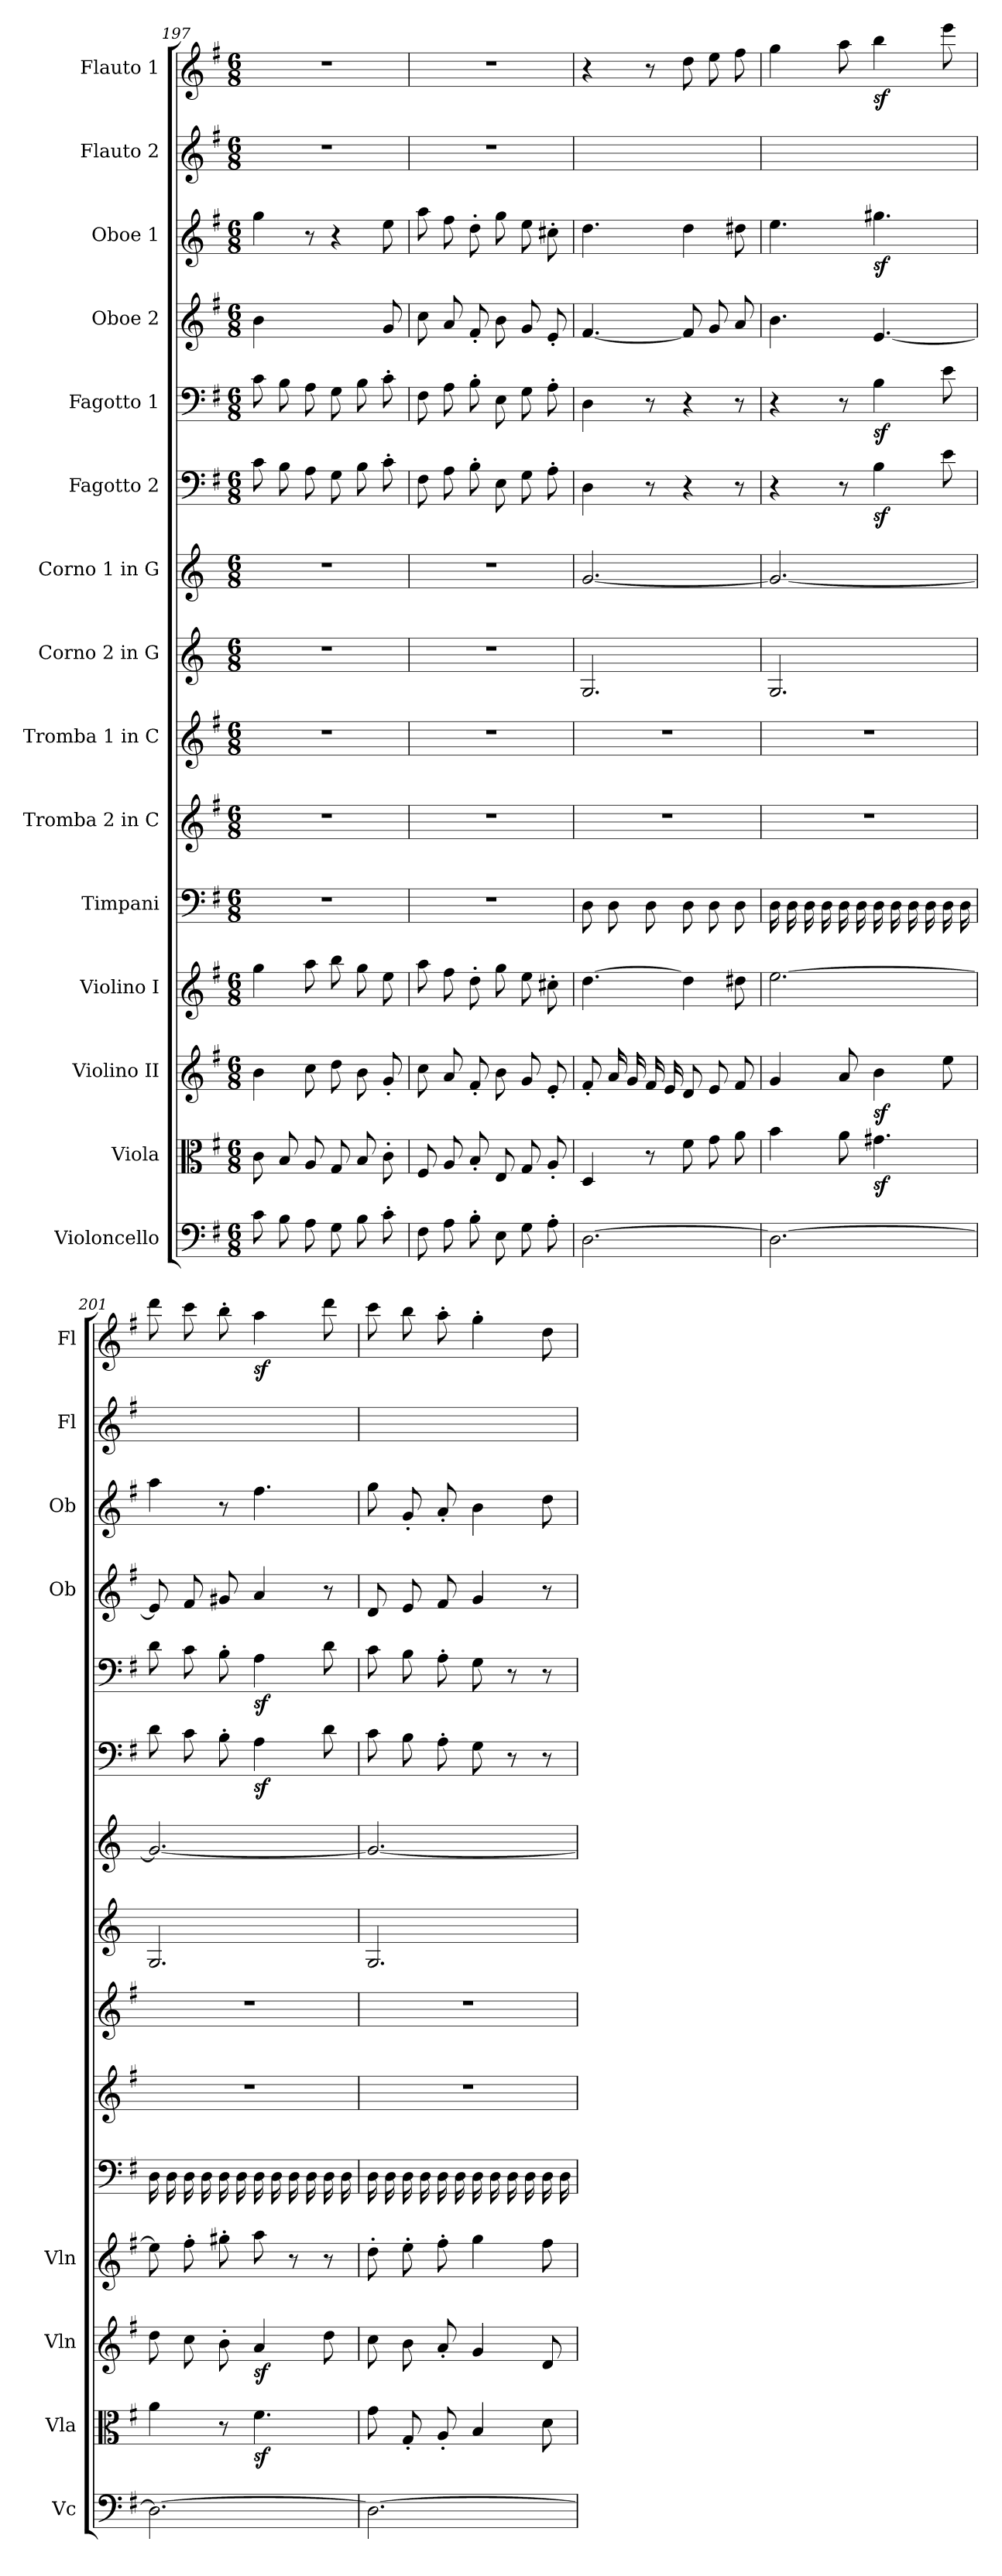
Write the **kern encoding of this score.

**kern	**kern	**dynam	**kern	**dynam	**kern	**kern	**kern	**kern	**kern	**kern	**kern	**dynam	**kern	**dynam	**kern	**kern	**dynam	**kern	**kern	**dynam
*part15	*part14	*part14	*part13	*part13	*part12	*part11	*part10	*part9	*part8	*part7	*part6	*part6	*part5	*part5	*part4	*part3	*part3	*part2	*part1	*part1
*staff15	*staff14	*staff14	*staff13	*staff13	*staff12	*staff11	*staff10	*staff9	*staff8	*staff7	*staff6	*staff6	*staff5	*staff5	*staff4	*staff3	*staff3	*staff2	*staff1	*staff1
*I"Violoncello	*I"Viola	*	*I"Violino II	*	*I"Violino I	*I"Timpani	*I"Tromba 2 in C	*I"Tromba 1 in C	*I"Corno 2 in G	*I"Corno 1 in G	*I"Fagotto 2	*	*I"Fagotto 1	*	*I"Oboe 2	*I"Oboe 1	*	*I"Flauto 2	*I"Flauto 1	*
*I'Vc	*I'Vla	*	*I'Vln	*	*I'Vln	*	*	*	*	*	*	*	*	*	*I'Ob	*I'Ob	*	*I'Fl	*I'Fl	*
*clefF4	*clefC3	*	*clefG2	*	*clefG2	*clefF4	*clefG2	*clefG2	*clefG2	*clefG2	*clefF4	*	*clefF4	*	*clefG2	*clefG2	*	*clefG2	*clefG2	*
*	*	*	*	*	*	*	*ITrd1c2	*ITrd1c2	*ITrd-4c-7	*ITrd-4c-7	*	*	*	*	*	*	*	*	*	*
*k[f#]	*k[f#]	*	*k[f#]	*	*k[f#]	*k[f#]	*k[b-]	*k[b-]	*k[f#]	*k[f#]	*k[f#]	*	*k[f#]	*	*k[f#]	*k[f#]	*	*k[f#]	*k[f#]	*
*G:	*G:	*	*G:	*	*G:	*G:	*F:	*F:	*G:	*G:	*G:	*	*G:	*	*G:	*G:	*	*G:	*G:	*
*M6/8	*M6/8	*	*M6/8	*	*M6/8	*M6/8	*M6/8	*M6/8	*M6/8	*M6/8	*M6/8	*	*M6/8	*	*M6/8	*M6/8	*	*M6/8	*M6/8	*
=197	=197	=197	=197	=197	=197	=197	=197	=197	=197	=197	=197	=197	=197	=197	=197	=197	=197	=197	=197	=197
8c	8c	.	4b	.	4gg	2.r	2.r	2.r	2.r	2.r	8c	.	8c	.	4b	4gg	.	2.r	2.r	.
8B	8B	.	.	.	.	.	.	.	.	.	8B	.	8B	.	.	.	.	.	.	.
8A	8A	.	8cc	.	8aa	.	.	.	.	.	8A	.	8A	.	8ryy	8r	.	.	.	.
8G	8G	.	8dd	.	8bb	.	.	.	.	.	8G	.	8G	.	4ryy	4r	.	.	.	.
8B	8B	.	8b	.	8gg	.	.	.	.	.	8B	.	8B	.	.	.	.	.	.	.
8c'	8c'	.	8g'	.	8ee	.	.	.	.	.	8c'	.	8c'	.	8g	8ee	.	.	.	.
=198	=198	=198	=198	=198	=198	=198	=198	=198	=198	=198	=198	=198	=198	=198	=198	=198	=198	=198	=198	=198
8F#	8F#	.	8cc	.	8aa	2.r	2.r	2.r	2.r	2.r	8F#	.	8F#	.	8cc	8aa	.	2.r	2.r	.
8A	8A	.	8a	.	8ff#	.	.	.	.	.	8A	.	8A	.	8a	8ff#	.	.	.	.
8B'	8B'	.	8f#'	.	8dd'	.	.	.	.	.	8B'	.	8B'	.	8f#'	8dd'	.	.	.	.
8E	8E	.	8b	.	8gg	.	.	.	.	.	8E	.	8E	.	8b	8gg	.	.	.	.
8G	8G	.	8g	.	8ee	.	.	.	.	.	8G	.	8G	.	8g	8ee	.	.	.	.
8A'	8A'	.	8e'	.	8cc#X'	.	.	.	.	.	8A'	.	8A'	.	8e'	8cc#X'	.	.	.	.
=199	=199	=199	=199	=199	=199	=199	=199	=199	=199	=199	=199	=199	=199	=199	=199	=199	=199	=199	=199	=199
[2.D	4D	.	8f#'	.	[4.dd	8D	2.r	2.r	2.d	[2.dd	4D	.	4D	.	[4.f#	4.dd	.	2.ryy	4r	.
.	.	.	16a	.	.	8D	.	.	.	.	.	.	.	.	.	.	.	.	.	.
.	.	.	16g	.	.	.	.	.	.	.	.	.	.	.	.	.	.	.	.	.
.	8r	.	16f#	.	.	8D	.	.	.	.	8r	.	8r	.	.	.	.	.	8r	.
.	.	.	16e	.	.	.	.	.	.	.	.	.	.	.	.	.	.	.	.	.
.	8f#	.	8d	.	4dd]	8D	.	.	.	.	4r	.	4r	.	8f#]	4dd	.	.	8dd	.
.	8g	.	8e	.	.	8D	.	.	.	.	.	.	.	.	8g	.	.	.	8ee	.
.	8a	.	8f#	.	8dd#X	8D	.	.	.	.	8r	.	8r	.	8a	8dd#X	.	.	8ff#	.
=200	=200	=200	=200	=200	=200	=200	=200	=200	=200	=200	=200	=200	=200	=200	=200	=200	=200	=200	=200	=200
2.D_	4b	.	4g	.	[2.ee	16D	2.r	2.r	2.d	2.dd_	4r	.	4r	.	4.b	4.ee	.	2.ryy	4gg	.
.	.	.	.	.	.	16D	.	.	.	.	.	.	.	.	.	.	.	.	.	.
.	.	.	.	.	.	16D	.	.	.	.	.	.	.	.	.	.	.	.	.	.
.	.	.	.	.	.	16D	.	.	.	.	.	.	.	.	.	.	.	.	.	.
.	8a	.	8a	.	.	16D	.	.	.	.	8r	.	8r	.	.	.	.	.	8aa	.
.	.	.	.	.	.	16D	.	.	.	.	.	.	.	.	.	.	.	.	.	.
.	4.g#X	sf	4b	sf	.	16D	.	.	.	.	4B	sf	4B	sf	[4.e	4.gg#X	sf	.	4bb	sf
.	.	.	.	.	.	16D	.	.	.	.	.	.	.	.	.	.	.	.	.	.
.	.	.	.	.	.	16D	.	.	.	.	.	.	.	.	.	.	.	.	.	.
.	.	.	.	.	.	16D	.	.	.	.	.	.	.	.	.	.	.	.	.	.
.	.	.	8ee	.	.	16D	.	.	.	.	8e	.	8e	.	.	.	.	.	8eee	.
.	.	.	.	.	.	16D	.	.	.	.	.	.	.	.	.	.	.	.	.	.
=201	=201	=201	=201	=201	=201	=201	=201	=201	=201	=201	=201	=201	=201	=201	=201	=201	=201	=201	=201	=201
2.D_	4a	.	8dd	.	8ee]	16D	2.r	2.r	2.d	2.dd_	8d	.	8d	.	8e]	4aa	.	2.ryy	8ddd	.
.	.	.	.	.	.	16D	.	.	.	.	.	.	.	.	.	.	.	.	.	.
.	.	.	8cc	.	8ff#'	16D	.	.	.	.	8c	.	8c	.	8f#	.	.	.	8ccc	.
.	.	.	.	.	.	16D	.	.	.	.	.	.	.	.	.	.	.	.	.	.
.	8r	.	8b'	.	8gg#X'	16D	.	.	.	.	8B'	.	8B'	.	8g#X	8r	.	.	8bb'	.
.	.	.	.	.	.	16D	.	.	.	.	.	.	.	.	.	.	.	.	.	.
.	4.f#	sf	4a	sf	8aa	16D	.	.	.	.	4A	sf	4A	sf	4a	4.ff#	.	.	4aa	sf
.	.	.	.	.	.	16D	.	.	.	.	.	.	.	.	.	.	.	.	.	.
.	.	.	.	.	8r	16D	.	.	.	.	.	.	.	.	.	.	.	.	.	.
.	.	.	.	.	.	16D	.	.	.	.	.	.	.	.	.	.	.	.	.	.
.	.	.	8dd	.	8r	16D	.	.	.	.	8d	.	8d	.	8r	.	.	.	8ddd	.
.	.	.	.	.	.	16D	.	.	.	.	.	.	.	.	.	.	.	.	.	.
=202	=202	=202	=202	=202	=202	=202	=202	=202	=202	=202	=202	=202	=202	=202	=202	=202	=202	=202	=202	=202
2.D_	8g	.	8cc	.	8dd'	16D	2.r	2.r	2.d	2.dd_	8c	.	8c	.	8d	8gg	.	2.ryy	8ccc	.
.	.	.	.	.	.	16D	.	.	.	.	.	.	.	.	.	.	.	.	.	.
.	8G'	.	8b	.	8ee'	16D	.	.	.	.	8B	.	8B	.	8e	8g'	.	.	8bb	.
.	.	.	.	.	.	16D	.	.	.	.	.	.	.	.	.	.	.	.	.	.
.	8A'	.	8a'	.	8ff#'	16D	.	.	.	.	8A'	.	8A'	.	8f#	8a'	.	.	8aa'	.
.	.	.	.	.	.	16D	.	.	.	.	.	.	.	.	.	.	.	.	.	.
.	4B	.	4g	.	4gg	16D	.	.	.	.	8G	.	8G	.	4g	4b	.	.	4gg'	.
.	.	.	.	.	.	16D	.	.	.	.	.	.	.	.	.	.	.	.	.	.
.	.	.	.	.	.	16D	.	.	.	.	8r	.	8r	.	.	.	.	.	.	.
.	.	.	.	.	.	16D	.	.	.	.	.	.	.	.	.	.	.	.	.	.
.	8d	.	8d	.	8ff#	16D	.	.	.	.	8r	.	8r	.	8r	8dd	.	.	8dd	.
.	.	.	.	.	.	16D	.	.	.	.	.	.	.	.	.	.	.	.	.	.
=	=	=	=	=	=	=	=	=	=	=	=	=	=	=	=	=	=	=	=	=
*-	*-	*-	*-	*-	*-	*-	*-	*-	*-	*-	*-	*-	*-	*-	*-	*-	*-	*-	*-	*-
